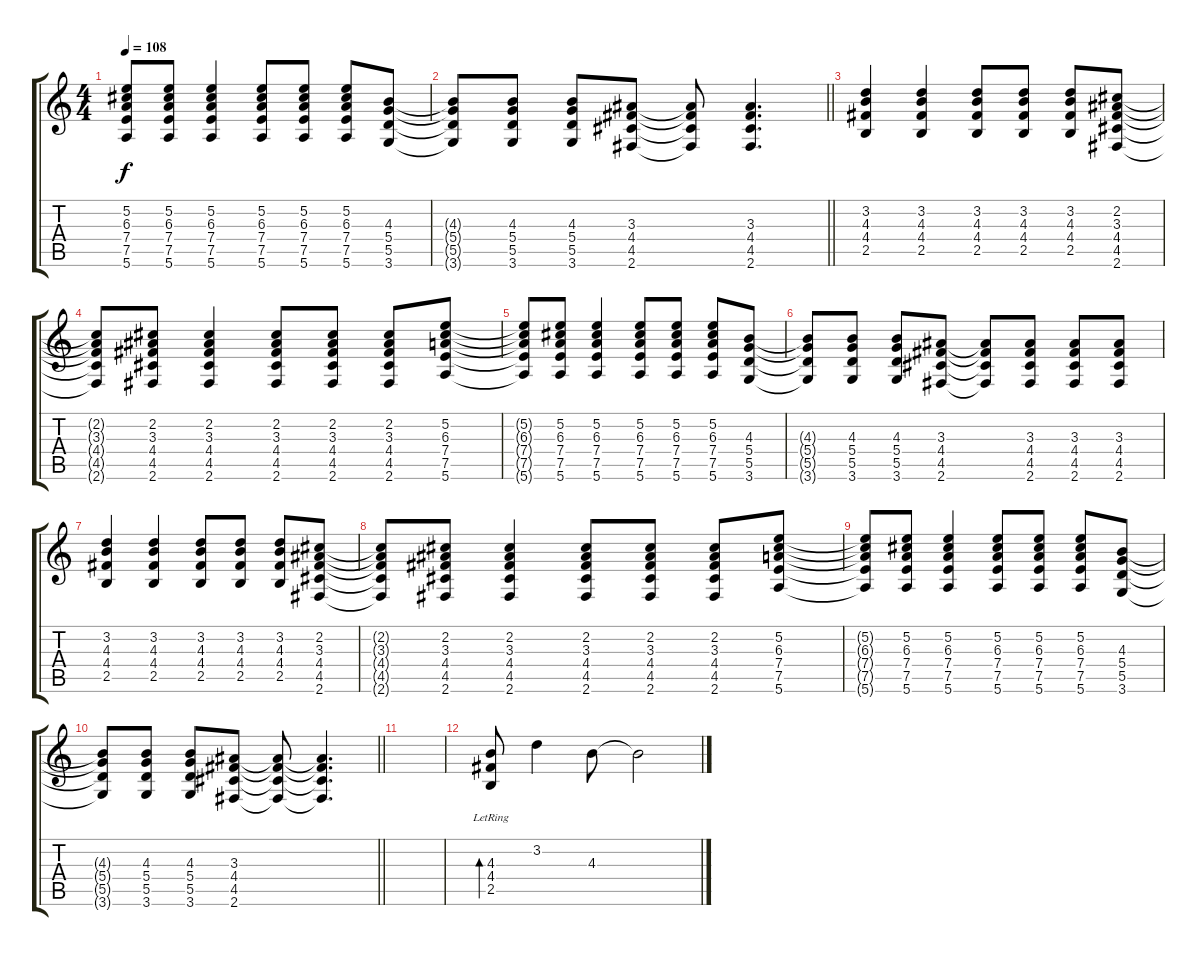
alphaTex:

\track "" {instrument overdrivenguitar}
\staff {score tabs}
\tuning (E4 B3 G3 D3 A2 E2) {hide}
\ts (4 4)
\tempo 108
\clef g2
\ks c
(5.2{t} 6.3{t} 7.4{t} 7.5{t} 5.6{t}).8{dy f} (5.2 6.3 7.4 7.5 5.6).8 (5.2 6.3 7.4 7.5 5.6).4 (5.2 6.3 7.4 7.5 5.6).8 (5.2 6.3 7.4 7.5 5.6).8 (5.2 6.3 7.4 7.5 5.6).8 (4.3 5.4 5.5 3.6).8 |
\barLineRight lightlight
(4.3{t} 5.4{t} 5.5{t} 3.6{t}).8 (4.3 5.4 5.5 3.6).8 (4.3 5.4 5.5 3.6).8 (3.3 4.4 4.5 2.6).8 (3.3{t} 4.4{t} 4.5{t} 2.6{t}).8 (3.3 4.4 4.5 2.6).4{d} |
\section ("" "")
(3.2 4.3 4.4 2.5).4 (3.2 4.3 4.4 2.5).4 (3.2 4.3 4.4 2.5).8 (3.2 4.3 4.4 2.5).8 (3.2 4.3 4.4 2.5).8 (2.2 3.3 4.4 4.5 2.6).8 |
(2.2{t} 3.3{t} 4.4{t} 4.5{t} 2.6{t}).8 (2.2 3.3 4.4 4.5 2.6).8 (2.2 3.3 4.4 4.5 2.6).4 (2.2 3.3 4.4 4.5 2.6).8 (2.2 3.3 4.4 4.5 2.6).8 (2.2 3.3 4.4 4.5 2.6).8 (5.2 6.3 7.4 7.5 5.6).8 |
(5.2{t} 6.3{t} 7.4{t} 7.5{t} 5.6{t}).8 (5.2 6.3 7.4 7.5 5.6).8 (5.2 6.3 7.4 7.5 5.6).4 (5.2 6.3 7.4 7.5 5.6).8 (5.2 6.3 7.4 7.5 5.6).8 (5.2 6.3 7.4 7.5 5.6).8 (4.3 5.4 5.5 3.6).8 |
(4.3{t} 5.4{t} 5.5{t} 3.6{t}).8 (4.3 5.4 5.5 3.6).8 (4.3 5.4 5.5 3.6).8 (3.3 4.4 4.5 2.6).8 (3.3{t} 4.4{t} 4.5{t} 2.6{t}).8 (3.3 4.4 4.5 2.6).8 (3.3 4.4 4.5 2.6).8 (3.3 4.4 4.5 2.6).8 |
(3.2 4.3 4.4 2.5).4 (3.2 4.3 4.4 2.5).4 (3.2 4.3 4.4 2.5).8 (3.2 4.3 4.4 2.5).8 (3.2 4.3 4.4 2.5).8 (2.2 3.3 4.4 4.5 2.6).8 |
(2.2{t} 3.3{t} 4.4{t} 4.5{t} 2.6{t}).8 (2.2 3.3 4.4 4.5 2.6).8 (2.2 3.3 4.4 4.5 2.6).4 (2.2 3.3 4.4 4.5 2.6).8 (2.2 3.3 4.4 4.5 2.6).8 (2.2 3.3 4.4 4.5 2.6).8 (5.2 6.3 7.4 7.5 5.6).8 |
(5.2{t} 6.3{t} 7.4{t} 7.5{t} 5.6{t}).8 (5.2 6.3 7.4 7.5 5.6).8 (5.2 6.3 7.4 7.5 5.6).4 (5.2 6.3 7.4 7.5 5.6).8 (5.2 6.3 7.4 7.5 5.6).8 (5.2 6.3 7.4 7.5 5.6).8 (4.3 5.4 5.5 3.6).8 |
\barLineRight lightlight
(4.3{t} 5.4{t} 5.5{t} 3.6{t}).8 (4.3 5.4 5.5 3.6).8 (4.3 5.4 5.5 3.6).8 (3.3 4.4 4.5 2.6).8 (3.3{t} 4.4{t} 4.5{t} 2.6{t}).8 (3.3{t} 4.4{t} 4.5{t} 2.6{t}).4{d} |
|
(4.3{lr} 4.4{lr} 2.5{lr}).8{bd 240} 3.2.4 4.3.8 4.3{t}.2
